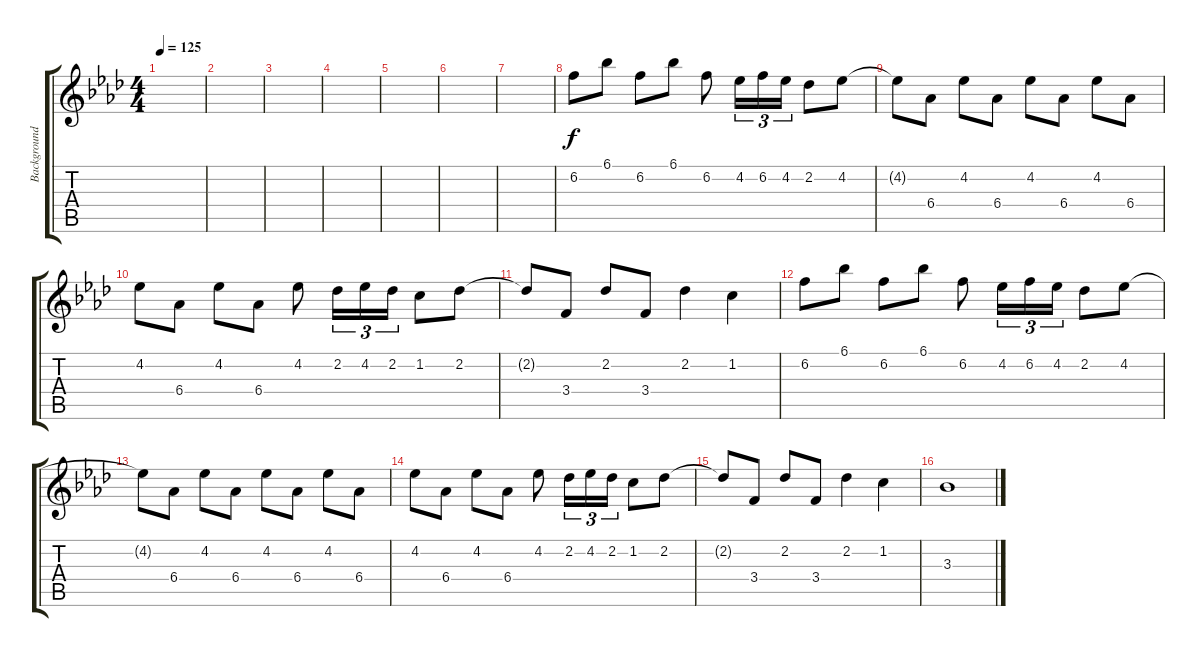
\track ("Background Guitar" "Background") {instrument distortionguitar}
\staff {score tabs}
\tuning (E4 B3 G3 D3 A2 D2) {hide}
\ts (4 4)
\tempo 125
\clef g2
\ks fminor
|
|
|
|
|
|
|
6.2.8 6.1.8 6.2.8 6.1.8 6.2.8 4.2.16{tu (3 2)} 6.2.16{tu (3 2)} 4.2.16{tu (3 2)} 2.2.8 4.2.8 |
4.2{t}.8 6.4.8 4.2.8 6.4.8 4.2.8 6.4.8 4.2.8 6.4.8 |
4.2.8 6.4.8 4.2.8 6.4.8 4.2.8 2.2.16{tu (3 2)} 4.2.16{tu (3 2)} 2.2.16{tu (3 2)} 1.2.8 2.2.8 |
2.2{t}.8 3.4.8 2.2.8 3.4.8 2.2.4 1.2.4 |
6.2.8 6.1.8 6.2.8 6.1.8 6.2.8 4.2.16{tu (3 2)} 6.2.16{tu (3 2)} 4.2.16{tu (3 2)} 2.2.8 4.2.8 |
4.2{t}.8 6.4.8 4.2.8 6.4.8 4.2.8 6.4.8 4.2.8 6.4.8 |
4.2.8 6.4.8 4.2.8 6.4.8 4.2.8 2.2.16{tu (3 2)} 4.2.16{tu (3 2)} 2.2.16{tu (3 2)} 1.2.8 2.2.8 |
2.2{t}.8 3.4.8 2.2.8 3.4.8 2.2.4 1.2.4 |
3.3.1{volume 0}
